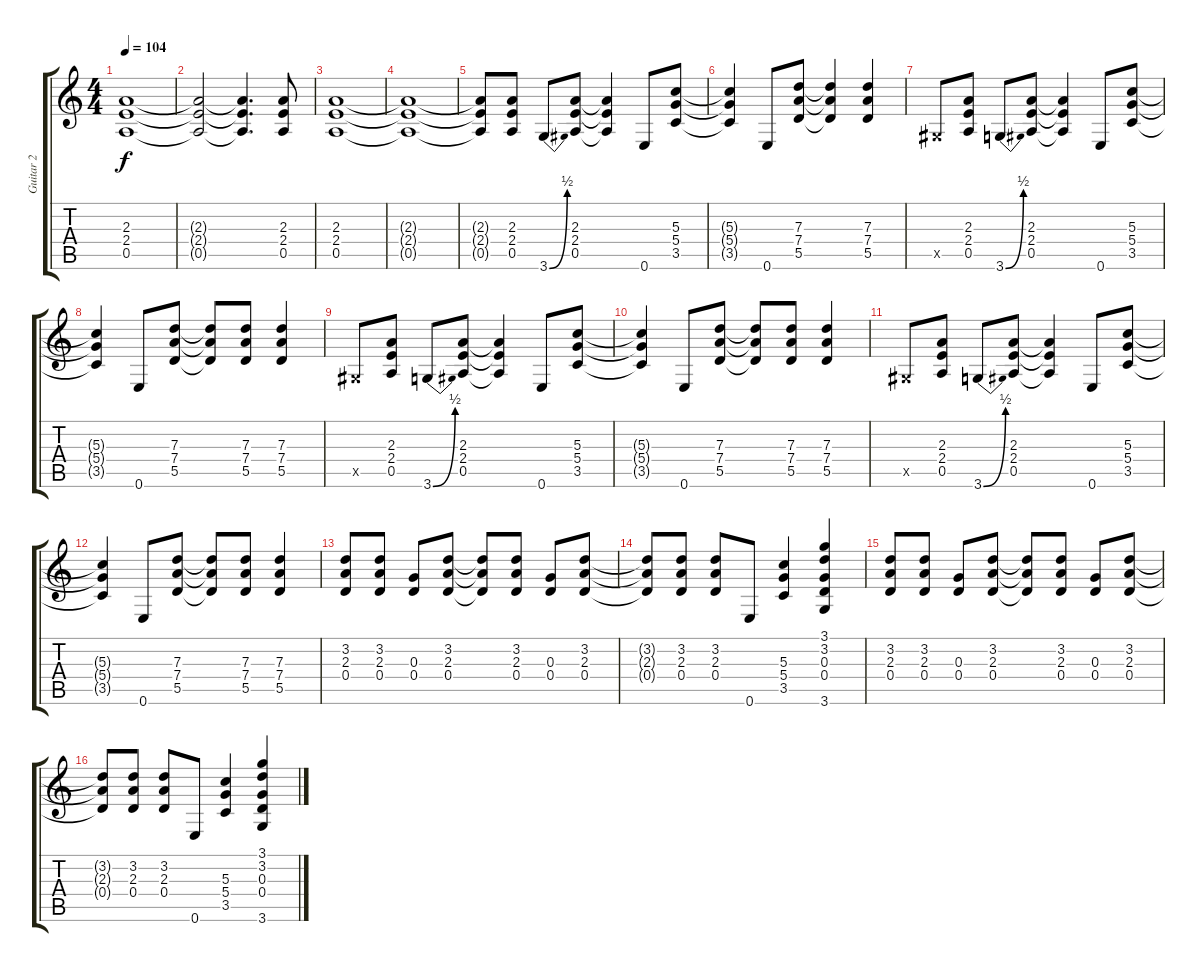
\track ("Guitar 2" "Guitar 2") {instrument electricguitarclean}
\staff {score tabs}
\tuning (E4 B3 G3 D3 A2 E2) {hide}
\ts (4 4)
\tempo 104
\clef g2
\ks c
(2.3{t} 2.4{t} 0.5{t}).1{dy f} |
(2.3{t} 2.4{t} 0.5{t}).2 (2.3{t} 2.4{t} 0.5{t}).4{d} (2.3 2.4 0.5).8 |
(2.3 2.4 0.5).1 |
(2.3{t} 2.4{t} 0.5{t}).1 |
(2.3{t} 2.4{t} 0.5{t}).8 (2.3 2.4 0.5).8 3.6{be (bend 0 0 60 2)}.8 (2.3 2.4 0.5).8 (2.3{t} 2.4{t} 0.5{t}).4 0.6.8 (5.3 5.4 3.5).8 |
(5.3{t} 5.4{t} 3.5{t}).4 0.6.8 (7.3 7.4 5.5).8 (7.3{t} 7.4{t} 5.5{t}).4 (7.3 7.4 5.5).4 |
-1.5{x}.8 (2.3 2.4 0.5).8 3.6{be (bend 0 0 60 2)}.8 (2.3 2.4 0.5).8 (2.3{t} 2.4{t} 0.5{t}).4 0.6.8 (5.3 5.4 3.5).8 |
(5.3{t} 5.4{t} 3.5{t}).4 0.6.8 (7.3 7.4 5.5).8 (7.3{t} 7.4{t} 5.5{t}).8 (7.3 7.4 5.5).8 (7.3 7.4 5.5).4 |
-1.5{x}.8 (2.3 2.4 0.5).8 3.6{be (bend 0 0 60 2)}.8 (2.3 2.4 0.5).8 (2.3{t} 2.4{t} 0.5{t}).4 0.6.8 (5.3 5.4 3.5).8 |
(5.3{t} 5.4{t} 3.5{t}).4 0.6.8 (7.3 7.4 5.5).8 (7.3{t} 7.4{t} 5.5{t}).8 (7.3 7.4 5.5).8 (7.3 7.4 5.5).4 |
-1.5{x}.8 (2.3 2.4 0.5).8 3.6{be (bend 0 0 60 2)}.8 (2.3 2.4 0.5).8 (2.3{t} 2.4{t} 0.5{t}).4 0.6.8 (5.3 5.4 3.5).8 |
(5.3{t} 5.4{t} 3.5{t}).4 0.6.8 (7.3 7.4 5.5).8 (7.3{t} 7.4{t} 5.5{t}).8 (7.3 7.4 5.5).8 (7.3 7.4 5.5).4 |
(3.2 2.3 0.4).8 (3.2 2.3 0.4).8 (0.3 0.4).8 (3.2 2.3 0.4).8 (3.2{t} 2.3{t} 0.4{t}).8 (3.2 2.3 0.4).8 (0.3 0.4).8 (3.2 2.3 0.4).8 |
(3.2{t} 2.3{t} 0.4{t}).8 (3.2 2.3 0.4).8 (3.2 2.3 0.4).8 0.6.8 (5.3 5.4 3.5).4 (3.1 3.2 0.3 0.4 3.6).4 |
(3.2 2.3 0.4).8 (3.2 2.3 0.4).8 (0.3 0.4).8 (3.2 2.3 0.4).8 (3.2{t} 2.3{t} 0.4{t}).8 (3.2 2.3 0.4).8 (0.3 0.4).8 (3.2 2.3 0.4).8 |
(3.2{t} 2.3{t} 0.4{t}).8 (3.2 2.3 0.4).8 (3.2 2.3 0.4).8 0.6.8 (5.3 5.4 3.5).4 (3.1 3.2 0.3 0.4 3.6).4
